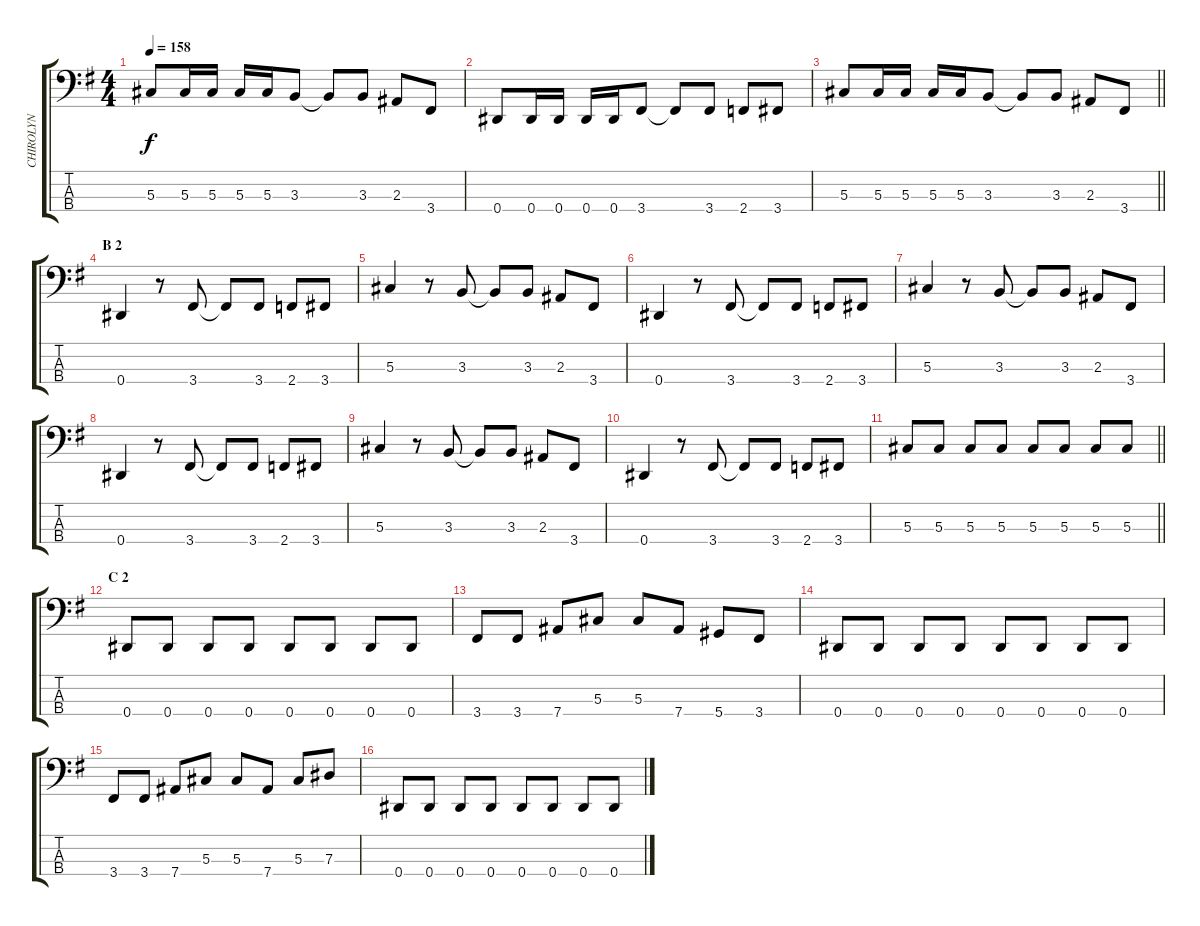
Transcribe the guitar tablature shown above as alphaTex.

\track ("CHIROLYN" "CHIROLYN") {instrument electricbasspick}
\staff {score tabs}
\tuning (Gb2 Db2 Ab1 Eb1) {hide}
\ts (4 4)
\tempo 158
\clef f4
\ks g
5.3.8{dy f} 5.3.16 5.3.16 5.3.16 5.3.16 3.3.8 3.3{t}.8 3.3.8 2.3.8 3.4.8 |
0.4.8 0.4.16 0.4.16 0.4.16 0.4.16 3.4.8 3.4{t}.8 3.4.8 2.4.8 3.4.8 |
\barLineRight lightlight
5.3.8 5.3.16 5.3.16 5.3.16 5.3.16 3.3.8 3.3{t}.8 3.3.8 2.3.8 3.4.8 |
\section ("" "B 2")
0.4.4 r.8 3.4.8 3.4{t}.8 3.4.8 2.4.8 3.4.8 |
5.3.4 r.8 3.3.8 3.3{t}.8 3.3.8 2.3.8 3.4.8 |
0.4.4 r.8 3.4.8 3.4{t}.8 3.4.8 2.4.8 3.4.8 |
5.3.4 r.8 3.3.8 3.3{t}.8 3.3.8 2.3.8 3.4.8 |
0.4.4 r.8 3.4.8 3.4{t}.8 3.4.8 2.4.8 3.4.8 |
5.3.4 r.8 3.3.8 3.3{t}.8 3.3.8 2.3.8 3.4.8 |
0.4.4 r.8 3.4.8 3.4{t}.8 3.4.8 2.4.8 3.4.8 |
\barLineRight lightlight
5.3.8 5.3.8 5.3.8 5.3.8 5.3.8 5.3.8 5.3.8 5.3.8 |
\section ("" "C 2")
0.4.8 0.4.8 0.4.8 0.4.8 0.4.8 0.4.8 0.4.8 0.4.8 |
3.4.8 3.4.8 7.4.8 5.3.8 5.3.8 7.4.8 5.4.8 3.4.8 |
0.4.8 0.4.8 0.4.8 0.4.8 0.4.8 0.4.8 0.4.8 0.4.8 |
3.4.8 3.4.8 7.4.8 5.3.8 5.3.8 7.4.8 5.3.8 7.3.8 |
0.4.8 0.4.8 0.4.8 0.4.8 0.4.8 0.4.8 0.4.8 0.4.8
